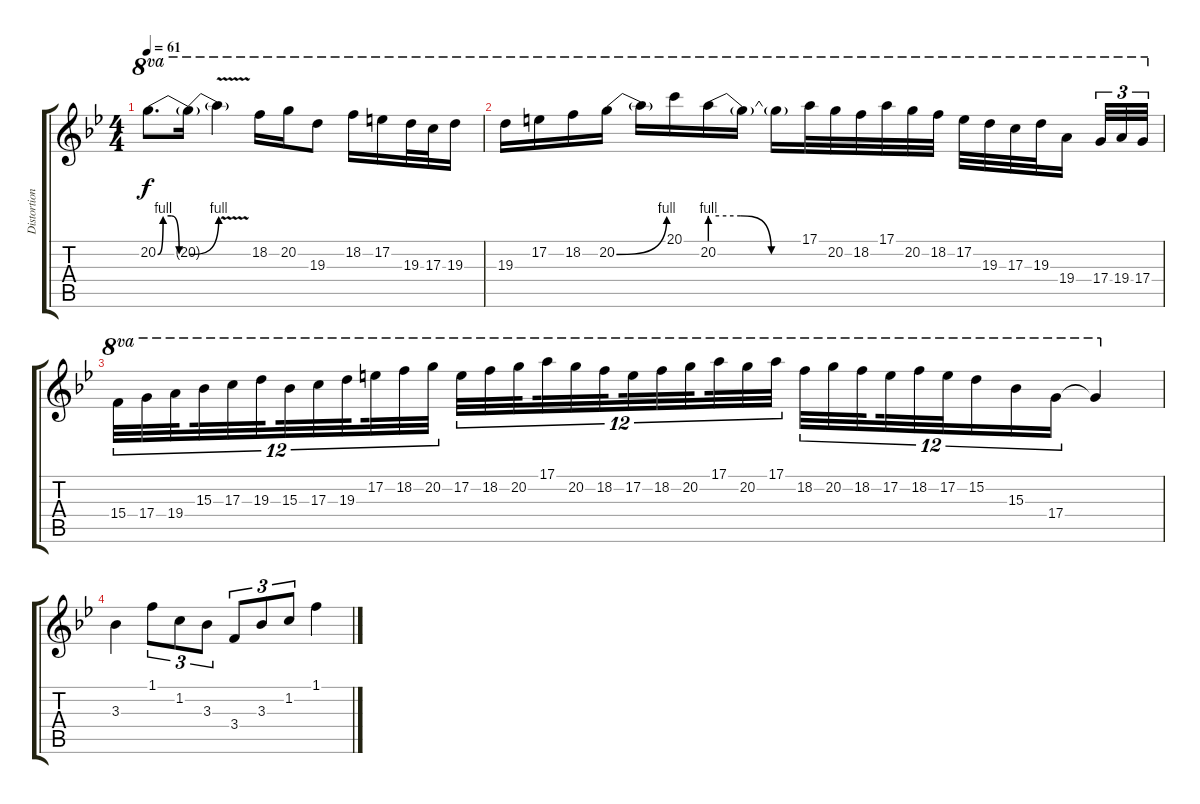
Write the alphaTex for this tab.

\track ("Distortion" "Distortion") {instrument distortionguitar}
\staff {score tabs}
\tuning (E4 B3 G3 D3 A2 E2) {hide}
\ts (4 4)
\tempo 61
\clef g2
\ks bb
20.2{be (custom 0 0 10 4 25 4 40 0 60 0)}.8{d ot 8va dy f} 20.2{be (bend 0 0 60 4) t}.16{ot 8va} 20.2{v t}.4{ot 8va} 18.2.16{ot 8va} 20.2.16{ot 8va} 19.3.8{ot 8va} 18.2.16{ot 8va} 17.2.16{ot 8va} 19.3.32{ot 8va} 17.3.32{ot 8va} 19.3.16{ot 8va} |
19.3.16{ot 8va} 17.2.16{ot 8va} 18.2.16{ot 8va} 20.2{be (bend 0 0 60 4)}.16{ot 8va} 20.2{t}.16{ot 8va} 20.1.16{ot 8va} 20.2{be (custom 0 4 20 4 40 0 60 0)}.16{ot 8va} 20.2{t}.16{ot 8va} 20.2{t}.16{ot 8va} 17.1.32{ot 8va} 20.2.32{ot 8va} 18.2.32{ot 8va} 17.1.32{ot 8va} 20.2.32{ot 8va} 18.2.32{ot 8va} 17.2.32{ot 8va} 19.3.32{ot 8va} 17.3.32{ot 8va} 19.3.32{ot 8va} 19.4.16{ot 8va beam splitsecondary} 17.4.32{tu (3 2) ot 8va} 19.4.32{tu (3 2) ot 8va} 17.4.32{tu (3 2) ot 8va} |
15.4.32{tu (12 8) ot 8va} 17.4.32{tu (12 8) ot 8va} 19.4.32{tu (12 8) ot 8va beam splitsecondary} 15.3.32{tu (12 8) ot 8va} 17.3.32{tu (12 8) ot 8va} 19.3.32{tu (12 8) ot 8va beam splitsecondary} 15.3.32{tu (12 8) ot 8va} 17.3.32{tu (12 8) ot 8va} 19.3.32{tu (12 8) ot 8va beam splitsecondary} 17.2.32{tu (12 8) ot 8va} 18.2.32{tu (12 8) ot 8va} 20.2.32{tu (12 8) ot 8va} 17.2.32{tu (12 8) ot 8va} 18.2.32{tu (12 8) ot 8va} 20.2.32{tu (12 8) ot 8va beam splitsecondary} 17.1.32{tu (12 8) ot 8va} 20.2.32{tu (12 8) ot 8va} 18.2.32{tu (12 8) ot 8va beam splitsecondary} 17.2.32{tu (12 8) ot 8va} 18.2.32{tu (12 8) ot 8va} 20.2.32{tu (12 8) ot 8va beam splitsecondary} 17.1.32{tu (12 8) ot 8va} 20.2.32{tu (12 8) ot 8va} 17.1.32{tu (12 8) ot 8va} 18.2.32{tu (12 8) ot 8va} 20.2.32{tu (12 8) ot 8va} 18.2.32{tu (12 8) ot 8va beam splitsecondary} 17.2.32{tu (12 8) ot 8va} 18.2.32{tu (12 8) ot 8va} 17.2.32{tu (12 8) ot 8va beam splitsecondary} 15.2.16{tu (12 8) ot 8va} 15.3.16{tu (12 8) ot 8va} 17.4.16{tu (12 8) ot 8va} 17.4{t}.4{ot 8va} |
3.3.4 1.1.8{tu (3 2)} 1.2.8{tu (3 2)} 3.3.8{tu (3 2)} 3.4.8{tu (3 2)} 3.3.8{tu (3 2)} 1.2.8{tu (3 2)} 1.1.4
